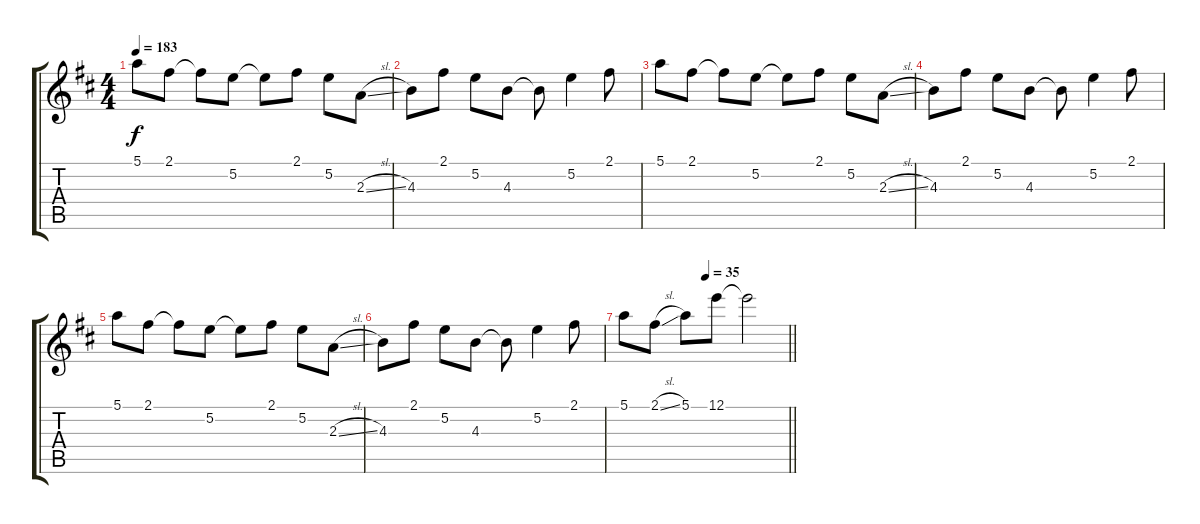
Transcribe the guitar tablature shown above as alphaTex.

\track "" {instrument acousticguitarsteel}
\staff {score tabs}
\tuning (E4 B3 G3 D3 A2 E2) {hide}
\ts (4 4)
\tempo 183
\clef g2
\ks d
5.1.8{dy f} 2.1.8 2.1{t}.8 5.2.8 5.2{t}.8 2.1.8 5.2.8 2.3{sl}.8 |
4.3.8 2.1.8 5.2.8 4.3.8 4.3{t}.8 5.2.4 2.1.8 |
5.1.8 2.1.8 2.1{t}.8 5.2.8 5.2{t}.8 2.1.8 5.2.8 2.3{sl}.8 |
4.3.8 2.1.8 5.2.8 4.3.8 4.3{t}.8 5.2.4 2.1.8 |
5.1.8 2.1.8 2.1{t}.8 5.2.8 5.2{t}.8 2.1.8 5.2.8 2.3{sl}.8 |
4.3.8 2.1.8 5.2.8 4.3.8 4.3{t}.8 5.2.4 2.1.8 |
\tempo (35 0.5)
\barLineRight lightlight
5.1.8 2.1{sl}.8 5.1.8 12.1.8 12.1{t}.2
